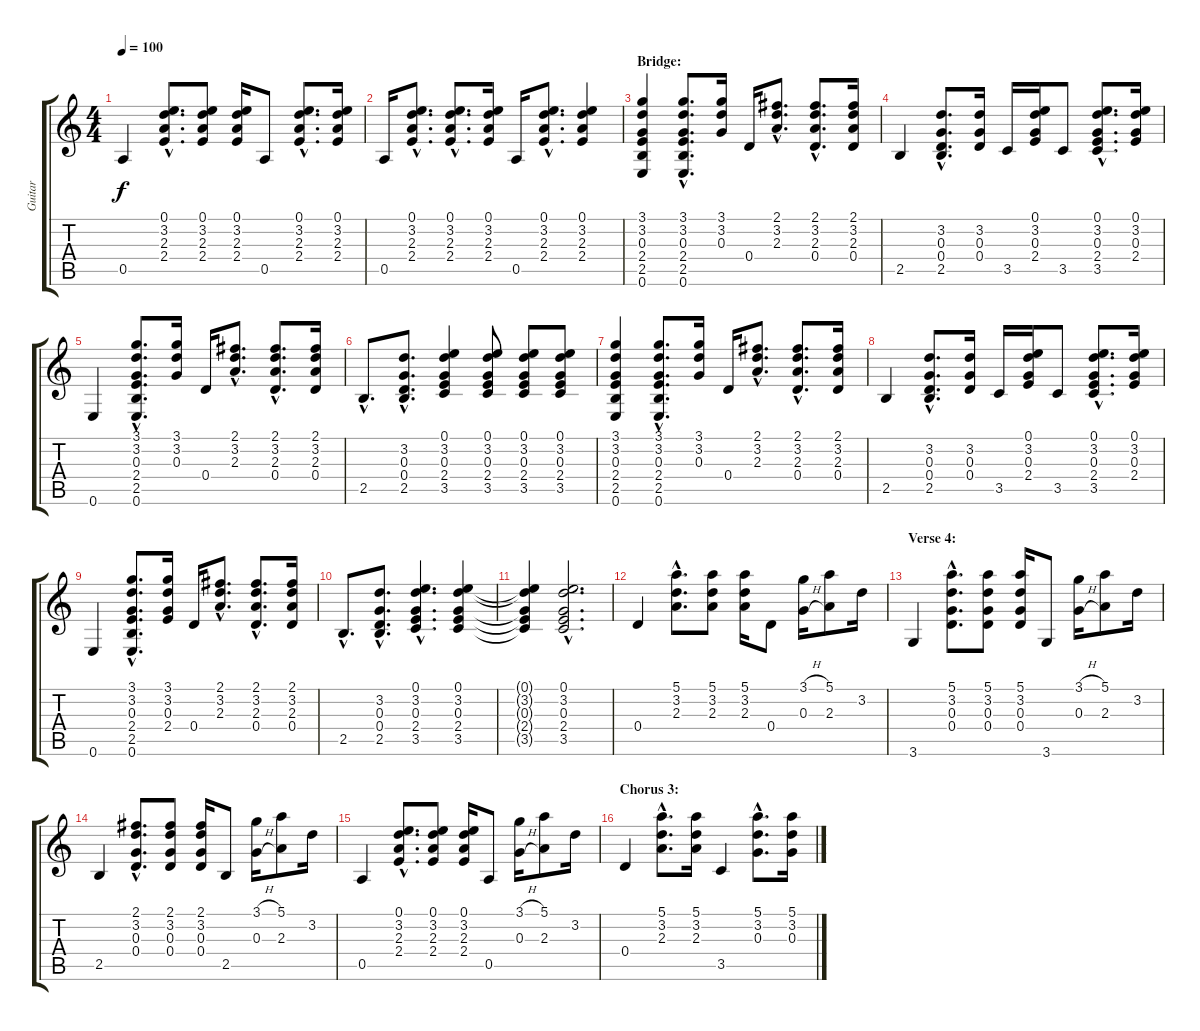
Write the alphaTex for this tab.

\track ("Guitar" "Guitar") {instrument acousticguitarnylon}
\staff {score tabs}
\tuning (E4 B3 G3 D3 A2 E2) {hide}
\ts (4 4)
\tempo 100
\clef g2
\ks c
0.5.4{dy f} (0.1{hac} 3.2{hac} 2.3{hac} 2.4{hac}).8{d} (0.1 3.2 2.3 2.4).8 (0.1 3.2 2.3 2.4).16 0.5.8 (0.1{hac} 3.2{hac} 2.3{hac} 2.4{hac}).8{d} (0.1 3.2 2.3 2.4).16 |
0.5.16 (0.1{hac} 3.2{hac} 2.3{hac} 2.4{hac}).8{d} (0.1{hac} 3.2{hac} 2.3{hac} 2.4{hac}).8{d} (0.1 3.2 2.3 2.4).16 0.5.16 (0.1{hac} 3.2{hac} 2.3{hac} 2.4{hac}).8{d} (0.1 3.2 2.3 2.4).4 |
\section ("" "Bridge:")
(3.1 3.2 0.3 2.4 2.5 0.6).4 (3.1{hac} 3.2{hac} 0.3{hac} 2.4{hac} 2.5{hac} 0.6{hac}).8{d} (3.1 3.2 0.3).16 0.4.16 (2.1{hac} 3.2{hac} 2.3{hac}).8{d} (2.1{hac} 3.2{hac} 2.3{hac} 0.4{hac}).8{d} (2.1 3.2 2.3 0.4).16 |
2.5.4 (3.2{hac} 0.3{hac} 0.4{hac} 2.5{hac}).8{d} (3.2 0.3 0.4).16 3.5.16 (0.1 3.2 0.3 2.4).16 3.5.8 (0.1{hac} 3.2{hac} 0.3{hac} 2.4{hac} 3.5{hac}).8{d} (0.1 3.2 0.3 2.4).16 |
0.6.4 (3.1{hac} 3.2{hac} 0.3{hac} 2.4{hac} 2.5{hac} 0.6{hac}).8{d} (3.1 3.2 0.3).16 0.4.16 (2.1{hac} 3.2{hac} 2.3{hac}).8{d} (2.1{hac} 3.2{hac} 2.3{hac} 0.4{hac}).8{d} (2.1 3.2 2.3 0.4).16 |
2.5{hac}.8{d} (3.2{hac} 0.3{hac} 0.4{hac} 2.5{hac}).8{d} (0.1 3.2 0.3 2.4 3.5).4 (0.1 3.2 0.3 2.4 3.5).8 (0.1 3.2 0.3 2.4 3.5).8 (0.1 3.2 0.3 2.4 3.5).8 |
(3.1 3.2 0.3 2.4 2.5 0.6).4 (3.1{hac} 3.2{hac} 0.3{hac} 2.4{hac} 2.5{hac} 0.6{hac}).8{d} (3.1 3.2 0.3).16 0.4.16 (2.1{hac} 3.2{hac} 2.3{hac}).8{d} (2.1{hac} 3.2{hac} 2.3{hac} 0.4{hac}).8{d} (2.1 3.2 2.3 0.4).16 |
2.5.4 (3.2{hac} 0.3{hac} 0.4{hac} 2.5{hac}).8{d} (3.2 0.3 0.4).16 3.5.16 (0.1 3.2 0.3 2.4).16 3.5.8 (0.1{hac} 3.2{hac} 0.3{hac} 2.4{hac} 3.5{hac}).8{d} (0.1 3.2 0.3 2.4).16 |
0.6.4 (3.1{hac} 3.2{hac} 0.3{hac} 2.4{hac} 2.5{hac} 0.6{hac}).8{d} (3.1 3.2 0.3 2.4).16 0.4.16 (2.1{hac} 3.2{hac} 2.3{hac}).8{d} (2.1{hac} 3.2{hac} 2.3{hac} 0.4{hac}).8{d} (2.1 3.2 2.3 0.4).16 |
2.5{hac}.8{d} (3.2{hac} 0.3{hac} 0.4{hac} 2.5{hac}).8{d} (0.1{hac} 3.2{hac} 0.3{hac} 2.4{hac} 3.5{hac}).4{d} (0.1 3.2 0.3 2.4 3.5).4 |
(0.1{t} 3.2{t} 0.3{t} 2.4{t} 3.5{t}).4 (0.1{hac} 3.2{hac} 0.3{hac} 2.4{hac} 3.5{hac}).2{d} |
0.4.4 (5.1{hac} 3.2{hac} 2.3{hac}).8{d} (5.1 3.2 2.3).8 (5.1 3.2 2.3).16 0.4.8 (3.1{h} 0.3{h}).16 (5.1 2.3).8 3.2.16 |
\section ("" "Verse 4:")
3.6.4 (5.1{hac} 3.2{hac} 0.3{hac} 0.4{hac}).8{d} (5.1 3.2 0.3 0.4).8 (5.1 3.2 0.3 0.4).16 3.6.8 (3.1{h} 0.3{h}).16 (5.1 2.3).8 3.2.16 |
2.5.4 (2.1{hac} 3.2{hac} 0.3{hac} 0.4{hac}).8{d} (2.1 3.2 0.3 0.4).8 (2.1 3.2 0.3 0.4).16 2.5.8 (3.1{h} 0.3{h}).16 (5.1 2.3).8 3.2.16 |
0.5.4 (0.1{hac} 3.2{hac} 2.3{hac} 2.4{hac}).8{d} (0.1 3.2 2.3 2.4).8 (0.1 3.2 2.3 2.4).16 0.5.8 (3.1{h} 0.3{h}).16 (5.1 2.3).8 3.2.16 |
\section ("" "Chorus 3:")
0.4.4 (5.1{hac} 3.2{hac} 2.3{hac}).8{d} (5.1 3.2 2.3).16 3.5.4 (5.1{hac} 3.2{hac} 0.3{hac}).8{d} (5.1 3.2 0.3).16
